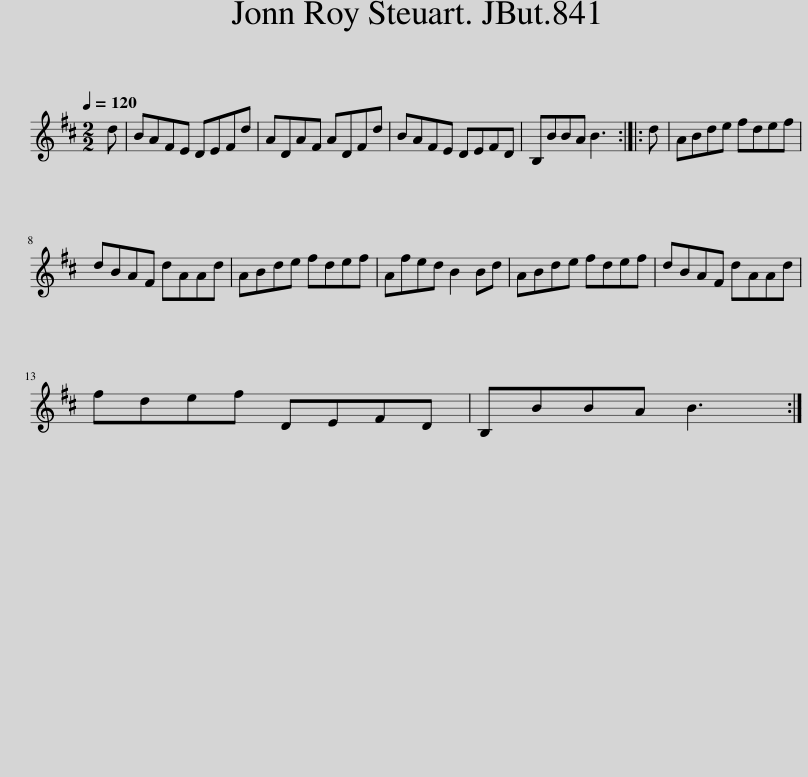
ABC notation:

X:1
L:1/8
Q:1/4=120
M:2/2
I:linebreak $
K:Bmin
V:1 treble
V:1
 d | BAFE DEFd | ADAF ADFd | BAFE DEFD | B,BBA B3 :: %5
 d | ABde fdef |$ dBAF dAAd | ABde fdef | Afed B2 Bd | %10
 ABde fdef | dBAF dAAd |$ fdef DEFD | B,BBA B3 :| %14
